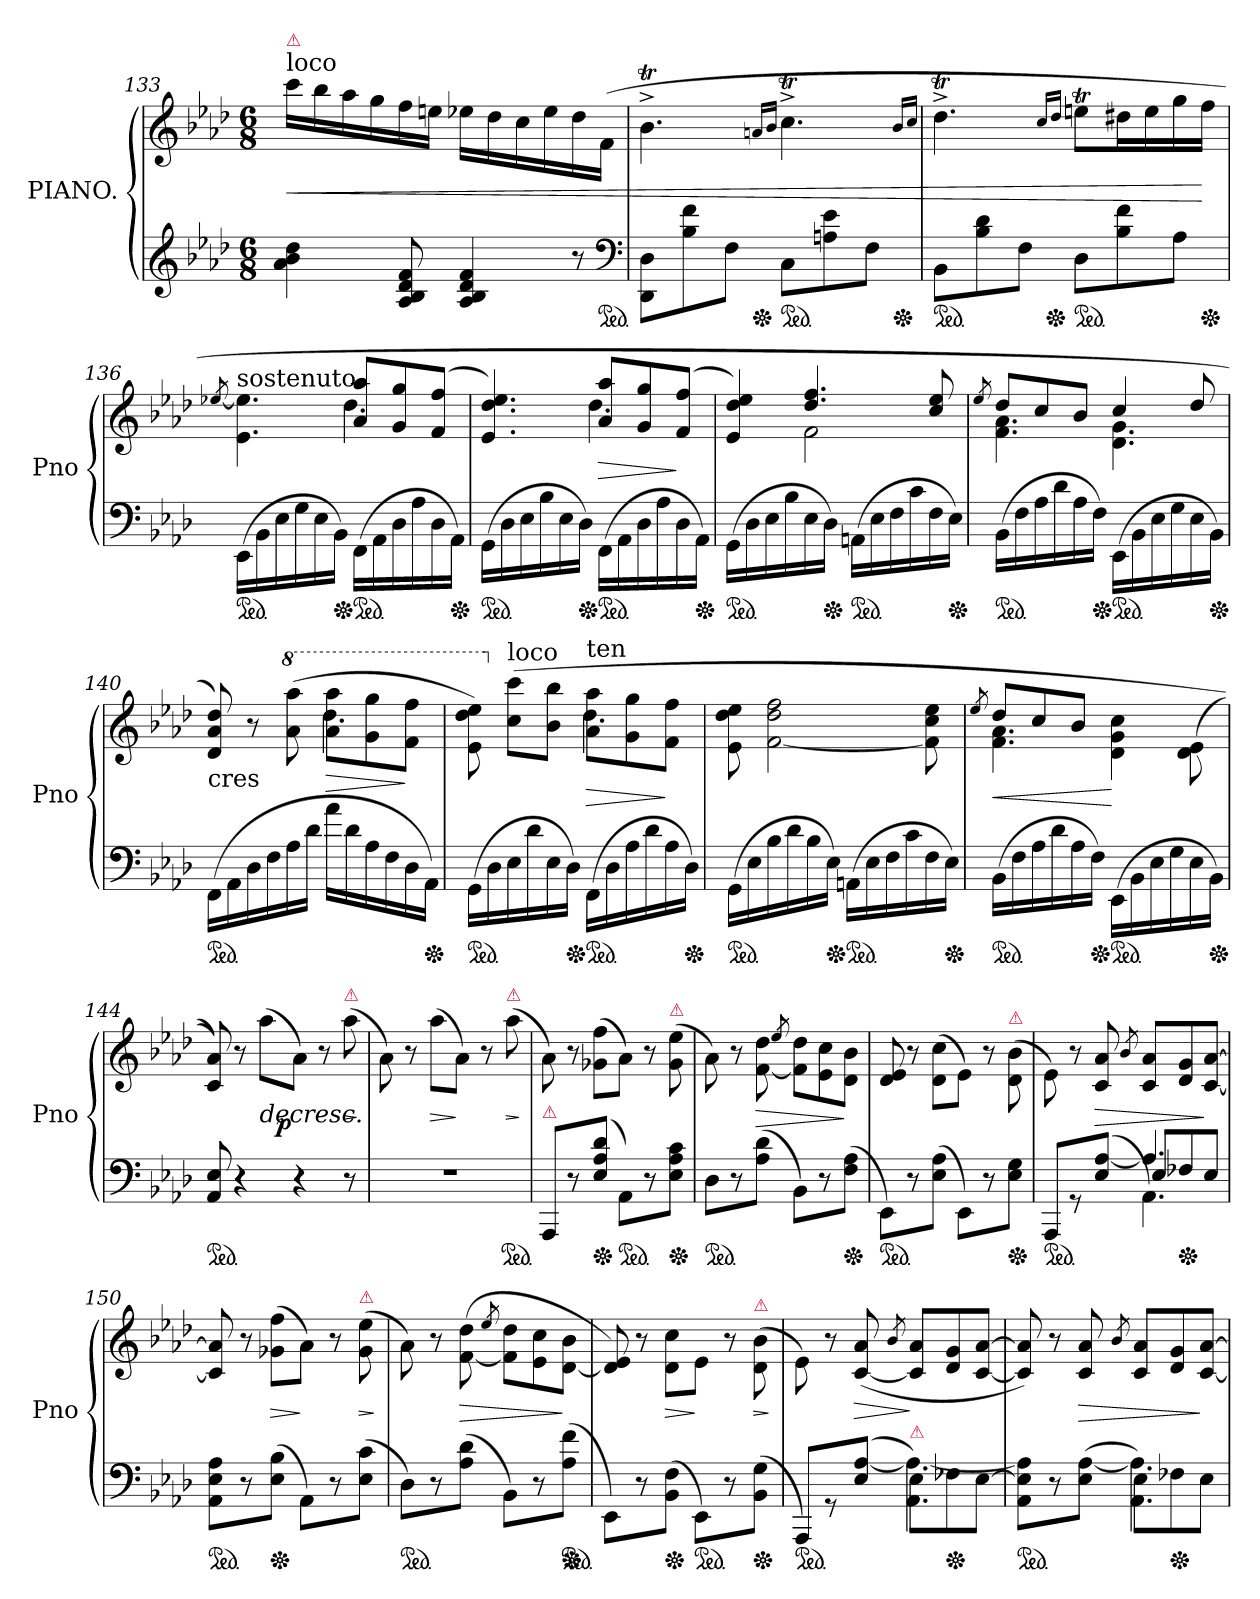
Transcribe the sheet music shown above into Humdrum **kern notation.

**kern	**kern	**dynam
*part1	*part1	*part1
*staff2	*staff1	*staff1/2
*I"PIANO.	*	*
*I'Pno	*	*
*clefG2	*clefG2	*
*k[b-e-a-d-]	*k[b-e-a-d-]	*
*A-:	*A-:	*
*M6/8	*M6/8	*
=133	=133	=133
!	!LO:TX:a:t=loco	!
!	!LO:TX:a:color=crimson:t=⚠	!
!	!	!LO:HP:b
4a- 4b- 4dd-	16cccLL	<
.	16bb-	.
.	16aa-	.
.	16gg	.
8A- 8B- 8d- 8f	16ff	.
.	16eenJJ	.
4A- 4B- 4d- 4f	16ee-XLL	.
.	16dd-	.
.	16cc	.
.	16ee-	.
8r	16dd-	.
.	(>16fJJ	.
*clefF4	*	*
*ped	*	*
=134	=134	=134
*	*^	*
*	*	*^	*
8DD- 8D-L	4.b-T^<	4ryy	2ryy	.
8B- 8f	.	.	.	.
8FJ	.	16ryy	.	.
*Xped	*	*	*	*
.	.	4..ryy	.	.
.	16qqan/LL	.	.	.
.	16qqb-/JJ	.	.	.
*ped	*	*	*	*
8CL	4.cct^<	.	.	.
8An 8e-	.	.	8.ryy	.
8FJ	.	.	.	.
*Xped	*	*	*	*
.	.	.	16ryy	.
.	16qqb-/LL	.	.	.
.	16qqcc/JJ	.	.	.
*	*v	*v	*v	*
=135	=135	=135
*ped	*	*
*	*^	*
8BB-L	4.dd-T^<	4ryy	.
8B- 8d-	.	.	.
8FJ	.	16ryy	.
*Xped	*	*	*
.	.	4..ryy	.
.	16qqcc/LL	.	.
.	16qqdd-/JJ	.	.
*ped	*	*	*
8D-L	8eentL	.	.
8B- 8f	16dd#XL	.	.
.	16ee	.	.
8A-J	16gg	.	.
*Xped	*	*	*
.	16ffJJ	.	[
=136	=136	=136	=136
.	[8qee-X/	.	.
!	!LO:TX:a:t=sostenuto.	!	!
!LO:TX:b:color=crimson:t=⚠	!	!	!
*ped	*	*	*
(>16EE-\LL	4.e-\ 4.ee-]\	4.ryy	.
16BB-	.	.	.
16E-	.	.	.
16G	.	.	.
16E-	.	.	.
*Xped	*	*	*
16BB-JJ)	.	.	.
*ped	*	*	*
(>16FF\LL	8a- 8aa-L	4.dd-	.
16AA-	.	.	.
16D-	8g 8gg	.	.
16A-	.	.	.
16D-	(>8f 8ffJ	.	.
*Xped	*	*	*
16AA-JJ)	.	.	.
=137	=137	=137	=137
*ped	*	*	*
(>16GG\LL	4.e- 4.dd- 4.ee-)	4.ryy	.
16D-	.	.	.
16E-	.	.	.
16B-	.	.	.
16E-	.	.	.
*Xped	*	*	*
16D-JJ)	.	.	.
*ped	*	*	*
(>16FF\LL	8a- 8aa-L	4.dd-	>
16AA-	.	.	.
16D-	8g 8gg	.	.
16A-	.	.	.
16D-	(<8f 8ffJ	.	]
*Xped	*	*	*
16AA-JJ)	.	.	.
=138	=138	=138	=138
*ped	*	*	*
(>16GGLL	4e- 4dd- 4ee-)	4ryy	.
16D-	.	.	.
16E-	.	.	.
16B-	.	.	.
16E-	4.dd- 4.ff	2f	.
*Xped	*	*	*
16D-JJ)	.	.	.
*ped	*	*	*
(>16AAnLL	.	.	.
16E-	.	.	.
16F	.	.	.
16c	.	.	.
16F	8cc 8ee-	.	.
*Xped	*	*	*
16E-JJ)	.	.	.
=139	=139	=139	=139
.	8qee-/	.	.
*ped	*	*	*
(>16BB-LL	8dd-L	4.f 4.a-	.
16F	.	.	.
16A-	8cc	.	.
16d-	.	.	.
16A-	8b-J	.	.
*Xped	*	*	*
16FJJ)	.	.	.
*ped	*	*	*
(>16EE-\LL	4cc	4.d- 4.g	.
16BB-	.	.	.
16E-	.	.	.
16G	.	.	.
16E-	8dd-	.	.
*Xped	*	*	*
16BB-JJ)	.	.	.
=140	=140	=140	=140
!	!LO:TX:c:t=cres	!	!
*ped	*	*	*
(>16FFLL	8d- 8a- 8dd-)	4.ryy	.
16AA-	.	.	.
16D-	8r	.	.
16F	.	.	.
*	*8va	*	*
16A-	(>8aa- 8aaa-	.	.
16d-JJ	.	.	.
16a-LL	8aa-\ 8aaa-\L	4.ddd-	>
16d-	.	.	.
16A-	8gg 8ggg	.	.
16F	.	.	.
16D-	8ff 8fffJ	.	]
*Xped	*	*	*
16AA-JJ)	.	.	.
=141	=141	=141	=141
*ped	*	*	*
(>16GGLL	8ee-\ 8ddd-\ 8eee-\)	4.ryy	.
16D-	.	.	.
*	*X8va	*	*
!	!LO:TX:a:t=loco	!	!
16E-	(>8cc 8cccL	.	.
16d-	.	.	.
16E-	8b- 8bb-J	.	.
*Xped	*	*	*
16D-JJ)	.	.	.
!	!LO:TX:a:t=ten	!	!
*ped	*	*	*
(>16FFLL	8a-\ 8aa-\L	4.dd-	>
16D-	.	.	.
16A-	8g 8gg	.	.
16d-	.	.	.
16A-	8f 8ffJ	.	]
*Xped	*	*	*
16D-JJ)	.	.	.
*	*v	*v	*
=142	=142	=142
*ped	*	*
(>16GGLL	8e-\ 8dd-\ 8ee-\	.
16E-	.	.
16B-	[2f 2dd- 2ff	.
16d-	.	.
16B-	.	.
*Xped	*	*
16E-JJ)	.	.
*ped	*	*
(>16AAnLL	.	.
16E-	.	.
16F	.	.
16c	.	.
16F	8f] 8cc 8ee-	.
*Xped	*	*
16E-JJ)	.	.
=143	=143	=143
.	8qee-/	.
*	*^	*
*ped	*	*	*
(>16BB-LL	8dd-L	4.f 4.a-	<
16F	.	.	.
16A-	8cc	.	.
16d-	.	.	.
16A-	8b-J	.	.
*Xped	*	*	*
16FJJ)	.	.	.
*ped	*	*	*
(>16EE-\LL	4.ryy	4d-\ 4g\ 4cc\	[
16BB-	.	.	.
16E-	.	.	.
16G	.	.	.
16E-	.	(<8d-\ 8e-\	.
*Xped	*	*	*
16BB-JJ)	.	.	.
=144	=144	=144	=144
*ped	*	*	*
8AA- 8E-	8c 8a-))	4ryy	.
4r	8r	.	.
.	(>8aa-L	16ryy	>
.	.	4..ryy	p
4r	8a-J)	.	]
.	8r	.	.
!	!LO:TX:a:color=crimson:t=⚠	!	!
8r	(>8aa-	.	>
.	.	.	]
*	*v	*v	*
=145	=145	=145
2.r	8a-\)	.
.	8r	.
.	(>8aa-L	>
.	8a-J)	]
.	8r	.
!	!LO:TX:a:color=crimson:t=⚠	!
.	(>8aa-	>
.	.	]
*ped	*	*
=146	=146	=146
!LO:TX:a:color=crimson:t=⚠	!	!
8AAA-/L	8a-\)	.
8r	8r	.
*Xped	*	*
(>8E-\ 8A-\ 8d-\J	(>8g-X 8ffL	.
*ped	*	*
8AA-L)	8a-J)	.
8r	8r	.
!	!LO:TX:a:color=crimson:t=⚠	!
*Xped	*	*
8E- 8A- 8cJ	(>8g- 8ee-	.
=147	=147	=147
*ped	*	*
8D-L	8a-\)	.
8r	8r	.
(>8A- 8d-J	[8f\ 8dd-\	>
.	8qee-/	.
8BB-L)	8f]\ 8dd-\L	.
8r	8e- 8cc	.
*Xped	*	*
(>8F 8A-J	8d- 8b-J	]
=148	=148	=148
*ped	*	*
8EE-\L)	8d- 8e-	.
8r	8r	.
(>8E- 8A-J	(>8d-\ 8cc\L	.
8EE-\L)	8e-J)	.
8r	8r	.
!	!LO:TX:a:color=crimson:t=⚠	!
*Xped	*	*
8E- 8GJ	(>8d-\ 8b-\	.
=149	=149	=149
*^	*	*
*	*^	*	*
!LO:TX:a:color=crimson:t=⚠	!	!	!	!
!LO:TX:a:color=crimson:t=⚠	!	!	!	!
*ped	*	*	*	*
4.ryy	8AAA-/L	4.ryy	8e-\)	.
.	8r	.	8r	.
.	(>8E-\ [>8A-\J	.	8c 8a-	>
.	.	.	8qb-/	.
4.A-]	4.AA-)	8E-L	8c 8a-L	.
*Xped	*	*	*	*
.	.	8F-X	8d- 8g	.
.	.	8E-J	[8c [8a-J	]
*v	*v	*v	*	*
=150	=150	=150
*ped	*	*
8AA- 8E- 8A-L	8c] 8a-]	.
8r	8r	.
*Xped	*	*
(>8E- 8B-J	(>8g-X 8ffL	>
8AA-L)	8a-J)	]
8r	8r	.
!	!LO:TX:a:color=crimson:t=⚠	!
(>8E- 8cJ	(8g- 8ee-	>
.	.	]
=151	=151	=151
*ped	*	*
8D-L)	8a-\)	.
8r	8r	.
(>8A- 8d-J	(>[8f\ 8dd-\	>
.	8qee-/	.
8BB-L)	8f]\ 8dd-\L	.
8r	8e- 8cc	.
*Xped	*	*
(>8A- 8fJ	[8d- 8b-J	]
*ped	*	*
=152	=152	=152
8EE-\L)	8d-] 8e-)	.
8r	8r	.
*Xped	*	*
(>8BB- 8FJ	8d-\ 8cc\L	>
*ped	*	*
8EE-\L)	8e-J	]
8r	8r	.
!	!LO:TX:a:color=crimson:t=⚠	!
*Xped	*	*
(>8BB- 8GJ	(>8d-\ 8b-\	>
.	.	]
=153	=153	=153
*^	*	*
!LO:TX:a:color=crimson:t=⚠	!	!	!
!LO:TX:a:color=crimson:t=⚠	!	!	!
*ped	*	*	*
4.ryy	8AAA-/L)	8e-\)	.
.	8r	8r	.
.	(>8E-\ [>8A-\J	(>[8c 8a-	>
.	.	8qb-/	.
!LO:TX:a:color=crimson:t=⚠	!	!	!
8E-\L	4.AA- 4.A-_)	8c] 8a-L	]
*Xped	*	*	*
8F-X	.	8d- 8g	.
[8E-J	.	[8c [8a-J	.
=154	=154	=154	=154
*ped	*	*	*
4.ryy	8AA- 8E-] 8A-]L	8c] 8a-])	.
.	8r	8r	.
.	(>8E- [8A-J	8c 8a-	>
.	.	8qb-/	.
8E-\L	4.AA- 4.A-])	8c 8a-L	.
*Xped	*	*	*
8F-X	.	8d- 8g	.
8E-J	.	[8c [8a-J	]
*v	*v	*	*
=	=	=
*-	*-	*-
